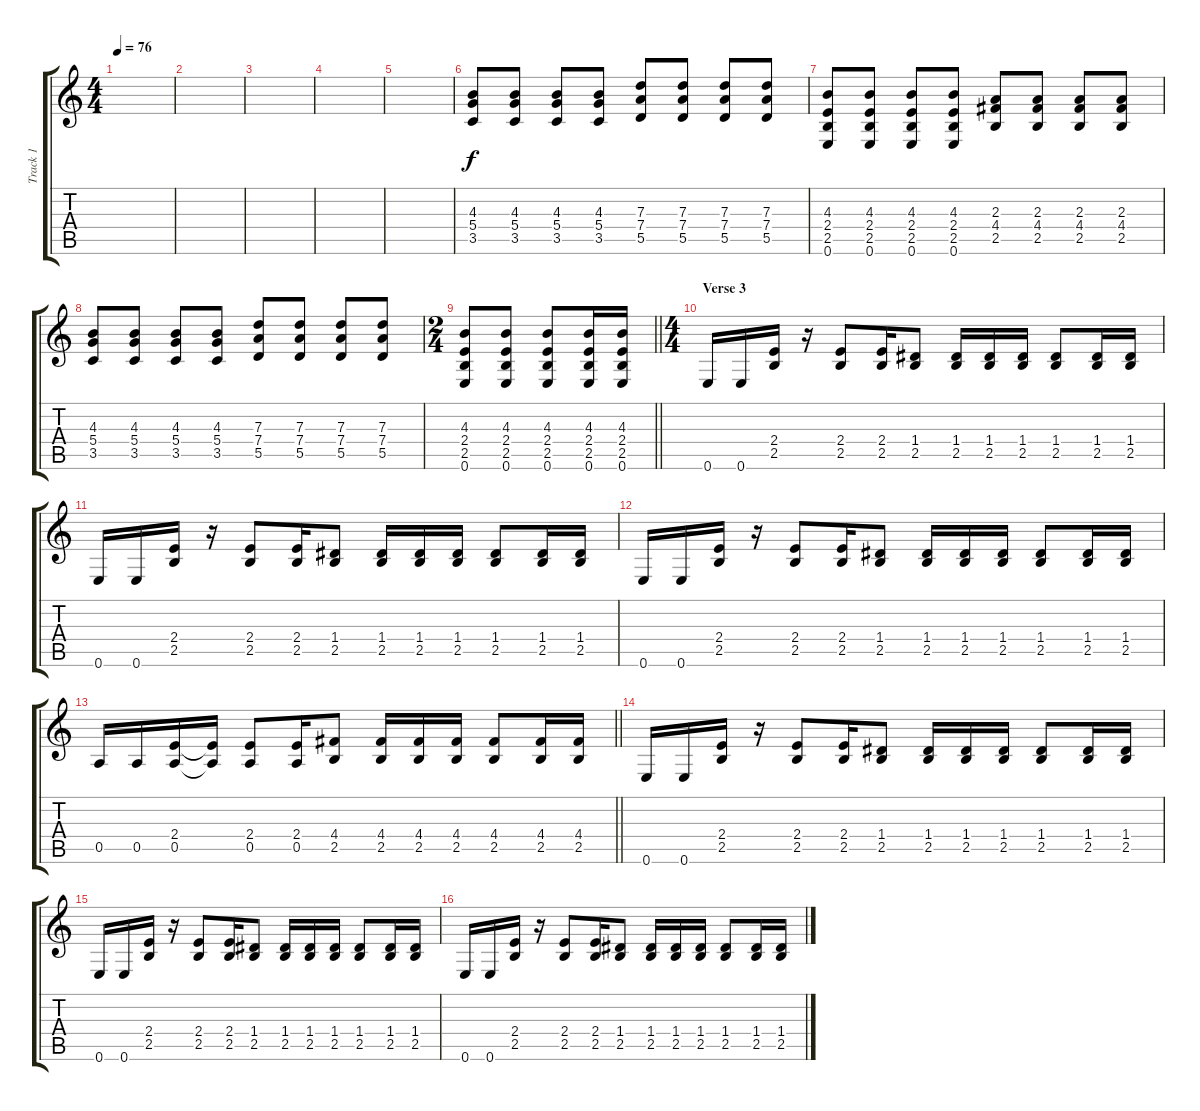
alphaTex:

\track ("Track 1" "Track 1") {instrument distortionguitar}
\staff {score tabs}
\tuning (E4 B3 G3 D3 A2 E2) {hide}
\ts (4 4)
\tempo 76
\clef g2
\ks c
|
|
|
|
|
(4.3 5.4 3.5).8 (4.3 5.4 3.5).8 (4.3 5.4 3.5).8 (4.3 5.4 3.5).8 (7.3 7.4 5.5).8 (7.3 7.4 5.5).8 (7.3 7.4 5.5).8 (7.3 7.4 5.5).8 |
(4.3 2.4 2.5 0.6).8 (4.3 2.4 2.5 0.6).8 (4.3 2.4 2.5 0.6).8 (4.3 2.4 2.5 0.6).8 (2.3 4.4 2.5).8 (2.3 4.4 2.5).8 (2.3 4.4 2.5).8 (2.3 4.4 2.5).8 |
(4.3 5.4 3.5).8 (4.3 5.4 3.5).8 (4.3 5.4 3.5).8 (4.3 5.4 3.5).8 (7.3 7.4 5.5).8 (7.3 7.4 5.5).8 (7.3 7.4 5.5).8 (7.3 7.4 5.5).8 |
\ts (2 4)
\barLineRight lightlight
(4.3 2.4 2.5 0.6).8 (4.3 2.4 2.5 0.6).8 (4.3 2.4 2.5 0.6).8 (4.3 2.4 2.5 0.6).16 (4.3 2.4 2.5 0.6).16 |
\ts (4 4)
\section ("" "Verse 3")
0.6.16 0.6.16 (2.4 2.5).16 r.16 (2.4 2.5).8 (2.4 2.5).16 (1.4 2.5).8 (1.4 2.5).16 (1.4 2.5).16 (1.4 2.5).16 (1.4 2.5).8 (1.4 2.5).16 (1.4 2.5).16 |
0.6.16 0.6.16 (2.4 2.5).16 r.16 (2.4 2.5).8 (2.4 2.5).16 (1.4 2.5).8 (1.4 2.5).16 (1.4 2.5).16 (1.4 2.5).16 (1.4 2.5).8 (1.4 2.5).16 (1.4 2.5).16 |
0.6.16 0.6.16 (2.4 2.5).16 r.16 (2.4 2.5).8 (2.4 2.5).16 (1.4 2.5).8 (1.4 2.5).16 (1.4 2.5).16 (1.4 2.5).16 (1.4 2.5).8 (1.4 2.5).16 (1.4 2.5).16 |
\barLineRight lightlight
0.5.16 0.5.16 (2.4 0.5).16 (2.4{t} 0.5{t}).16 (2.4 0.5).8 (2.4 0.5).16 (4.4 2.5).8 (4.4 2.5).16 (4.4 2.5).16 (4.4 2.5).16 (4.4 2.5).8 (4.4 2.5).16 (4.4 2.5).16 |
0.6.16 0.6.16 (2.4 2.5).16 r.16 (2.4 2.5).8 (2.4 2.5).16 (1.4 2.5).8 (1.4 2.5).16 (1.4 2.5).16 (1.4 2.5).16 (1.4 2.5).8 (1.4 2.5).16 (1.4 2.5).16 |
0.6.16 0.6.16 (2.4 2.5).16 r.16 (2.4 2.5).8 (2.4 2.5).16 (1.4 2.5).8 (1.4 2.5).16 (1.4 2.5).16 (1.4 2.5).16 (1.4 2.5).8 (1.4 2.5).16 (1.4 2.5).16 |
0.6.16 0.6.16 (2.4 2.5).16 r.16 (2.4 2.5).8 (2.4 2.5).16 (1.4 2.5).8 (1.4 2.5).16 (1.4 2.5).16 (1.4 2.5).16 (1.4 2.5).8 (1.4 2.5).16 (1.4 2.5).16
